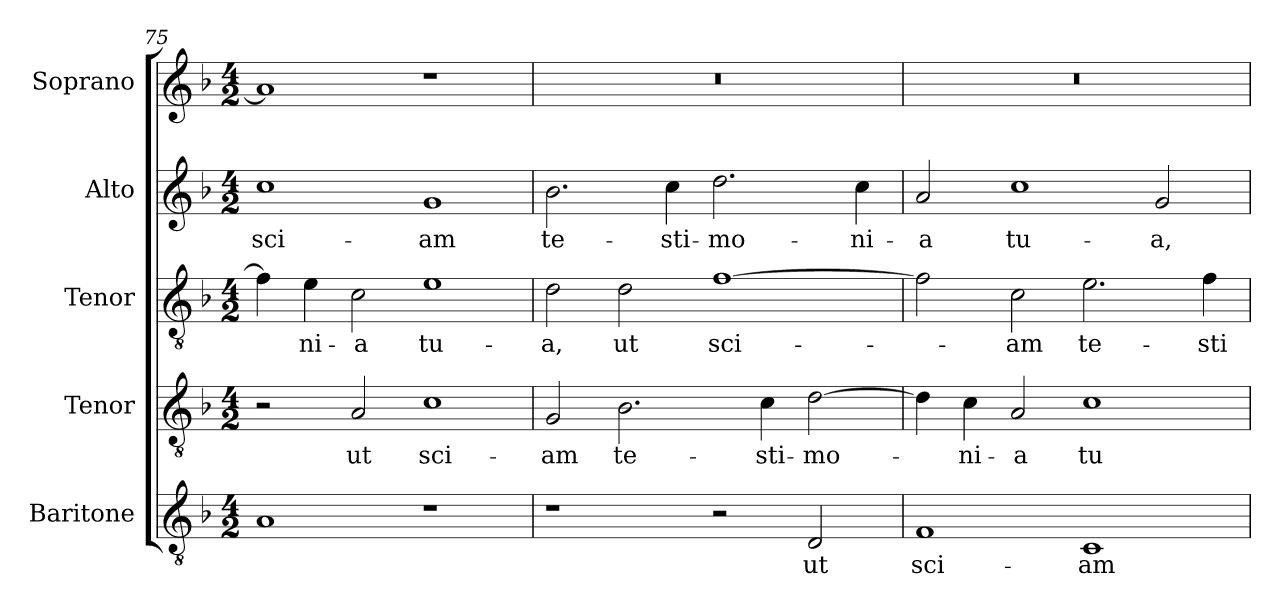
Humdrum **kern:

**kern	**text	**kern	**text	**kern	**text	**kern	**text	**kern
*part5	*part5	*part4	*part4	*part3	*part3	*part2	*part2	*part1
*staff5	*staff5	*staff4	*staff4	*staff3	*staff3	*staff2	*staff2	*staff1
*I"Baritone	*	*I"Tenor	*	*I"Tenor	*	*I"Alto	*	*I"Soprano
*	*	*I'T.	*	*I'T.	*	*I'A.	*	*I'S.
*clefGv2	*	*clefGv2	*	*clefGv2	*	*clefG2	*	*clefG2
*ITrd7c12	*	*ITrd7c12	*	*ITrd7c12	*	*	*	*
*k[b-]	*	*k[b-]	*	*k[b-]	*	*k[b-]	*	*k[b-]
*F:	*	*F:	*	*F:	*	*F:	*	*F:
*M4/2	*	*M4/2	*	*M4/2	*	*M4/2	*	*M4/2
=75	=75	=75	=75	=75	=75	=75	=75	=75
!	!	!	!	!	!	!	!LO:LY:b:color=#000000	!
1AAi	.	2r	.	4Fi\]	.	1cci	sci-	1ai]
!	!	!	!	!	!LO:LY:b:color=#000000	!	!	!
.	.	.	.	4Ei\	-ni-	.	.	.
!	!	!	!LO:LY:b:color=#000000	!	!	!	!	!
!	!	!	!	!	!LO:LY:b:color=#000000	!	!	!
.	.	2AAi/	ut	2Ci\	-a	.	.	.
!	!	!	!LO:LY:b:color=#000000	!	!	!	!	!
!	!	!	!	!	!LO:LY:b:color=#000000	!	!	!
!	!	!	!	!	!	!	!LO:LY:b:color=#000000	!
1r	.	1Ci	sci-	1Ei	tu-	1gi	-am	1r
!!LO:PB:g=z
=76	=76	=76	=76	=76	=76	=76	=76	=76
!	!	!	!LO:LY:b:color=#000000	!	!	!	!	!
!	!	!	!	!	!LO:LY:b:color=#000000	!	!	!
!	!	!	!	!	!	!	!LO:LY:b:color=#000000	!LO:N:vis=1
1r	.	2GGi/	-am	2Di\	-a,	2.b-i\	te-	0r
!	!	!	!LO:LY:b:color=#000000	!	!	!	!	!
!	!	!	!	!	!LO:LY:b:color=#000000	!	!	!
.	.	2.BB-i\	te-	2Di\	ut	.	.	.
!	!	!	!	!	!	!	!LO:LY:b:color=#000000	!
.	.	.	.	.	.	4cci\	-sti-	.
!	!	!	!	!	!LO:LY:b:color=#000000	!	!	!
!	!	!	!	!	!	!	!LO:LY:b:color=#000000	!
2r	.	.	.	[1Fi	sci-	2.ddi\	-mo-	.
!	!	!	!LO:LY:b:color=#000000	!	!	!	!	!
.	.	4Ci\	-sti-	.	.	.	.	.
!	!LO:LY:b:color=#000000	!	!	!	!	!	!	!
!	!	!	!LO:LY:b:color=#000000	!	!	!	!	!
2DDi/	ut	[2Di\	-mo-	.	.	.	.	.
!	!	!	!	!	!	!	!LO:LY:b:color=#000000	!
.	.	.	.	.	.	4cci\	-ni-	.
=77	=77	=77	=77	=77	=77	=77	=77	=77
!	!LO:LY:b:color=#000000	!	!	!	!	!	!	!
!	!	!	!	!	!	!	!LO:LY:b:color=#000000	!LO:N:vis=1
1FFi	sci-	4Di\]	.	2Fi\]	.	2ai/	-a	0r
!	!	!	!LO:LY:b:color=#000000	!	!	!	!	!
.	.	4Ci\	-ni-	.	.	.	.	.
!	!	!	!LO:LY:b:color=#000000	!	!	!	!	!
!	!	!	!	!	!LO:LY:b:color=#000000	!	!	!
!	!	!	!	!	!	!	!LO:LY:b:color=#000000	!
.	.	2AAi/	-a	2Ci\	-am	1cci	tu-	.
!	!LO:LY:b:color=#000000	!	!	!	!	!	!	!
!	!	!	!LO:LY:b:color=#000000	!	!	!	!	!
!	!	!	!	!	!LO:LY:b:color=#000000	!	!	!
1CCi	-am	1Ci	tu-	2.Ei\	te-	.	.	.
!	!	!	!	!	!	!	!LO:LY:b:color=#000000	!
.	.	.	.	.	.	2gi/	-a,	.
!	!	!	!	!	!LO:LY:b:color=#000000	!	!	!
.	.	.	.	4Fi\	-sti-	.	.	.
=	=	=	=	=	=	=	=	=
*-	*-	*-	*-	*-	*-	*-	*-	*-
